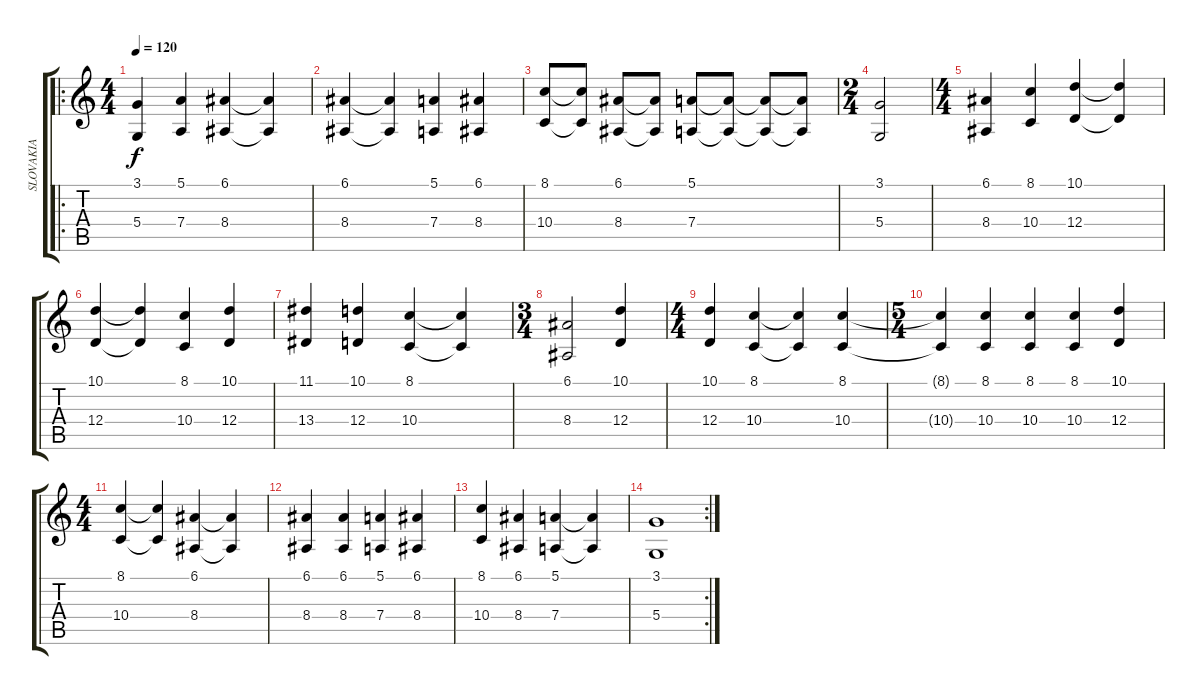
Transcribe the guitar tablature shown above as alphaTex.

\track ("SLOVAKIA" "SLOVAKIA") {instrument frenchhorn}
\staff {score tabs}
\tuning (E4 B3 G3 D3 A2 E2) {hide}
\ro
\ts (4 4)
\tempo 120
\clef g2
\ks c
(3.1 5.4).4{dy f instrument frenchhorn} (5.1 7.4).4 (6.1 8.4).4 (6.1{t} 8.4{t}).4 |
(6.1 8.4).4 (6.1{t} 8.4{t}).4 (5.1 7.4).4 (6.1 8.4).4 |
(8.1 10.4).8 (8.1{t} 10.4{t}).8 (6.1 8.4).8 (6.1{t} 8.4{t}).8 (5.1 7.4).8 (5.1{t} 7.4{t}).8 (5.1{t} 7.4{t}).8 (5.1{t} 7.4{t}).8 |
\ts (2 4)
(3.1 5.4).2 |
\ts (4 4)
(6.1 8.4).4 (8.1 10.4).4 (10.1 12.4).4 (10.1{t} 12.4{t}).4 |
(10.1 12.4).4 (10.1{t} 12.4{t}).4 (8.1 10.4).4 (10.1 12.4).4 |
(11.1 13.4).4 (10.1 12.4).4 (8.1 10.4).4 (8.1{t} 10.4{t}).4 |
\ts (3 4)
(6.1 8.4).2 (10.1 12.4).4 |
\ts (4 4)
(10.1 12.4).4 (8.1 10.4).4 (8.1{t} 10.4{t}).4 (8.1 10.4).4 |
\ts (5 4)
(8.1{t} 10.4{t}).4 (8.1 10.4).4 (8.1 10.4).4 (8.1 10.4).4 (10.1 12.4).4 |
\ts (4 4)
(8.1 10.4).4 (8.1{t} 10.4{t}).4 (6.1 8.4).4 (6.1{t} 8.4{t}).4 |
(6.1 8.4).4 (6.1 8.4).4 (5.1 7.4).4 (6.1 8.4).4 |
(8.1 10.4).4 (6.1 8.4).4 (5.1 7.4).4 (5.1{t} 7.4{t}).4 |
\rc 2
(3.1 5.4).1
